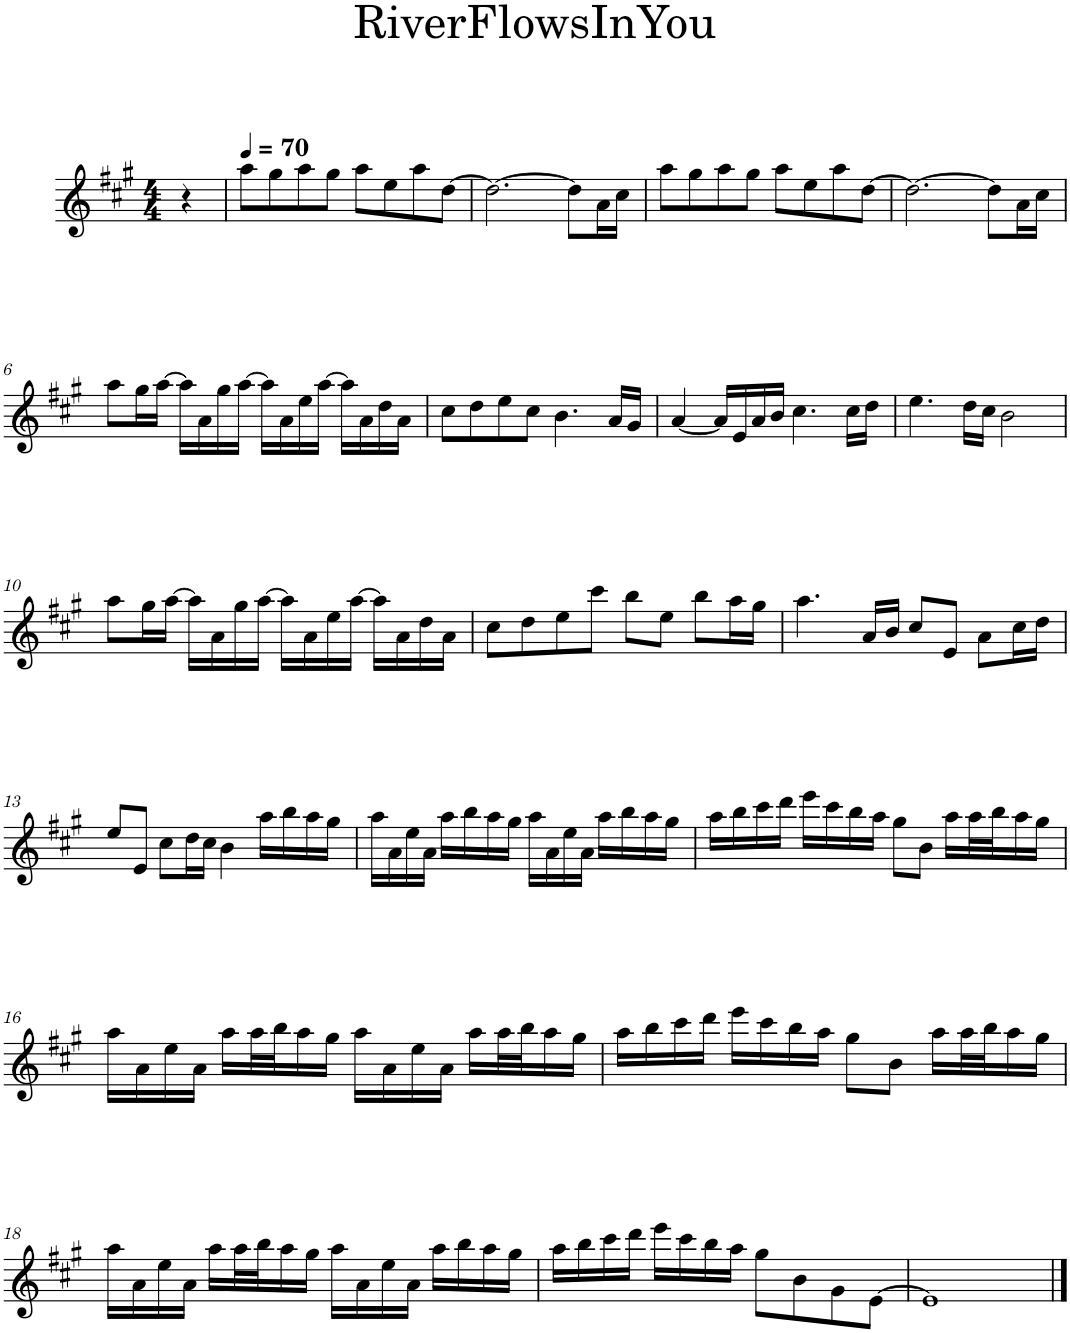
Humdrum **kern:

**kern
*part1
*staff1
*I"Piano
*I'Pno.
*clefG2
*k[f#c#g#]
*M4/4
=1
4r
=2
*MM70
8aa\L
8gg#\
8aa\
8gg#\J
8aa\L
8ee\
8aa\
[8dd\J
=3
2.dd\_
8dd\L]
16a\L
16cc#\JJ
=4
8aa\L
8gg#\
8aa\
8gg#\J
8aa\L
8ee\
8aa\
[8dd\J
=5
2.dd\_
8dd\L]
16a\L
16cc#\JJ
!!LO:LB:g=z
=6
8aa\L
16gg#\L
[16aa\JJ
16aa\LL]
16a\
16gg#\
[16aa\JJ
16aa\LL]
16a\
16ee\
[16aa\JJ
16aa\LL]
16a\
16dd\
16a\JJ
=7
8cc#\L
8dd\
8ee\
8cc#\J
4.b\
16a/LL
16g#/JJ
=8
[4a/
16a/LL]
16e/
16a/
16b/JJ
4.cc#\
16cc#\LL
16dd\JJ
=9
4.ee\
16dd\LL
16cc#\JJ
2b\
!!LO:LB:g=z
=10
8aa\L
16gg#\L
[16aa\JJ
16aa\LL]
16a\
16gg#\
[16aa\JJ
16aa\LL]
16a\
16ee\
[16aa\JJ
16aa\LL]
16a\
16dd\
16a\JJ
=11
8cc#\L
8dd\
8ee\
8ccc#\J
8bb\L
8ee\J
8bb\L
16aa\L
16gg#\JJ
=12
4.aa\
16a/LL
16b/JJ
8cc#/L
8e/J
8a\L
16cc#\L
16dd\JJ
!!LO:LB:g=z
=13
8ee/L
8e/J
8cc#\L
16dd\L
16cc#\JJ
4b\
16aa\LL
16bb\
16aa\
16gg#\JJ
=14
16aa\LL
16a\
16ee\
16a\JJ
16aa\LL
16bb\
16aa\
16gg#\JJ
16aa\LL
16a\
16ee\
16a\JJ
16aa\LL
16bb\
16aa\
16gg#\JJ
=15
16aa\LL
16bb\
16ccc#\
16ddd\JJ
16eee\LL
16ccc#\
16bb\
16aa\JJ
8gg#\L
8b\J
16aa\LL
32aa\L
32bb\J
16aa\
16gg#\JJ
!!LO:LB:g=z
=16
16aa\LL
16a\
16ee\
16a\JJ
16aa\LL
32aa\L
32bb\J
16aa\
16gg#\JJ
16aa\LL
16a\
16ee\
16a\JJ
16aa\LL
32aa\L
32bb\J
16aa\
16gg#\JJ
=17
16aa\LL
16bb\
16ccc#\
16ddd\JJ
16eee\LL
16ccc#\
16bb\
16aa\JJ
8gg#\L
8b\J
16aa\LL
32aa\L
32bb\J
16aa\
16gg#\JJ
!!LO:LB:g=z
=18
16aa\LL
16a\
16ee\
16a\JJ
16aa\LL
32aa\L
32bb\J
16aa\
16gg#\JJ
16aa\LL
16a\
16ee\
16a\JJ
16aa\LL
16bb\
16aa\
16gg#\JJ
=19
16aa\LL
16bb\
16ccc#\
16ddd\JJ
16eee\LL
16ccc#\
16bb\
16aa\JJ
8gg#\L
8b\
8g#\
[8e\J
=20
1e]
==
*-
